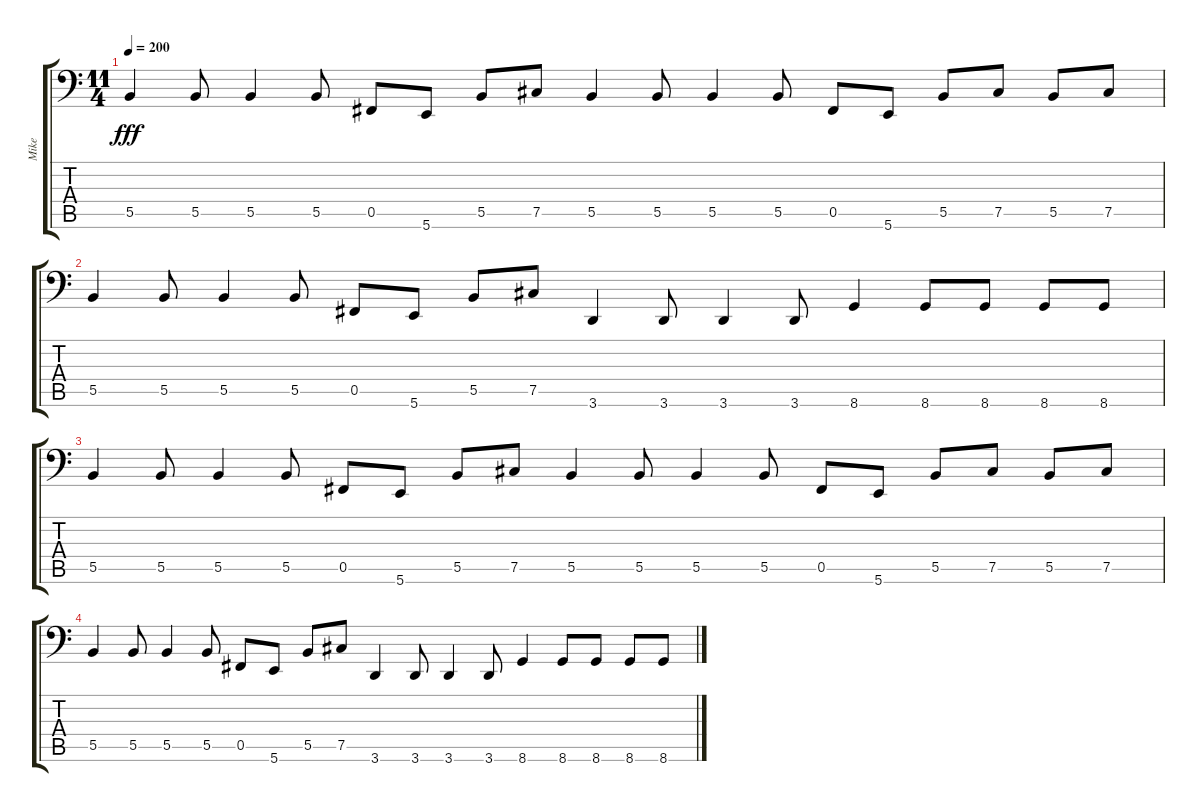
\track ("Mike" "Mike") {instrument electricbassfinger}
\staff {score tabs}
\tuning (Db3 Ab2 E2 B1 Gb1 B0) {hide}
\ts (11 4)
\tempo 200
\clef f4
\ks c
5.5.4{dy fff} 5.5.8 5.5.4 5.5.8 0.5.8 5.6.8 5.5.8 7.5.8 5.5.4 5.5.8 5.5.4 5.5.8 0.5.8 5.6.8 5.5.8 7.5.8 5.5.8 7.5.8 |
5.5.4 5.5.8 5.5.4 5.5.8 0.5.8 5.6.8 5.5.8 7.5.8 3.6.4 3.6.8 3.6.4 3.6.8 8.6.4 8.6.8 8.6.8 8.6.8 8.6.8 |
5.5.4 5.5.8 5.5.4 5.5.8 0.5.8 5.6.8 5.5.8 7.5.8 5.5.4 5.5.8 5.5.4 5.5.8 0.5.8 5.6.8 5.5.8 7.5.8 5.5.8 7.5.8 |
5.5.4 5.5.8 5.5.4 5.5.8 0.5.8 5.6.8 5.5.8 7.5.8 3.6.4 3.6.8 3.6.4 3.6.8 8.6.4 8.6.8 8.6.8 8.6.8 8.6.8
